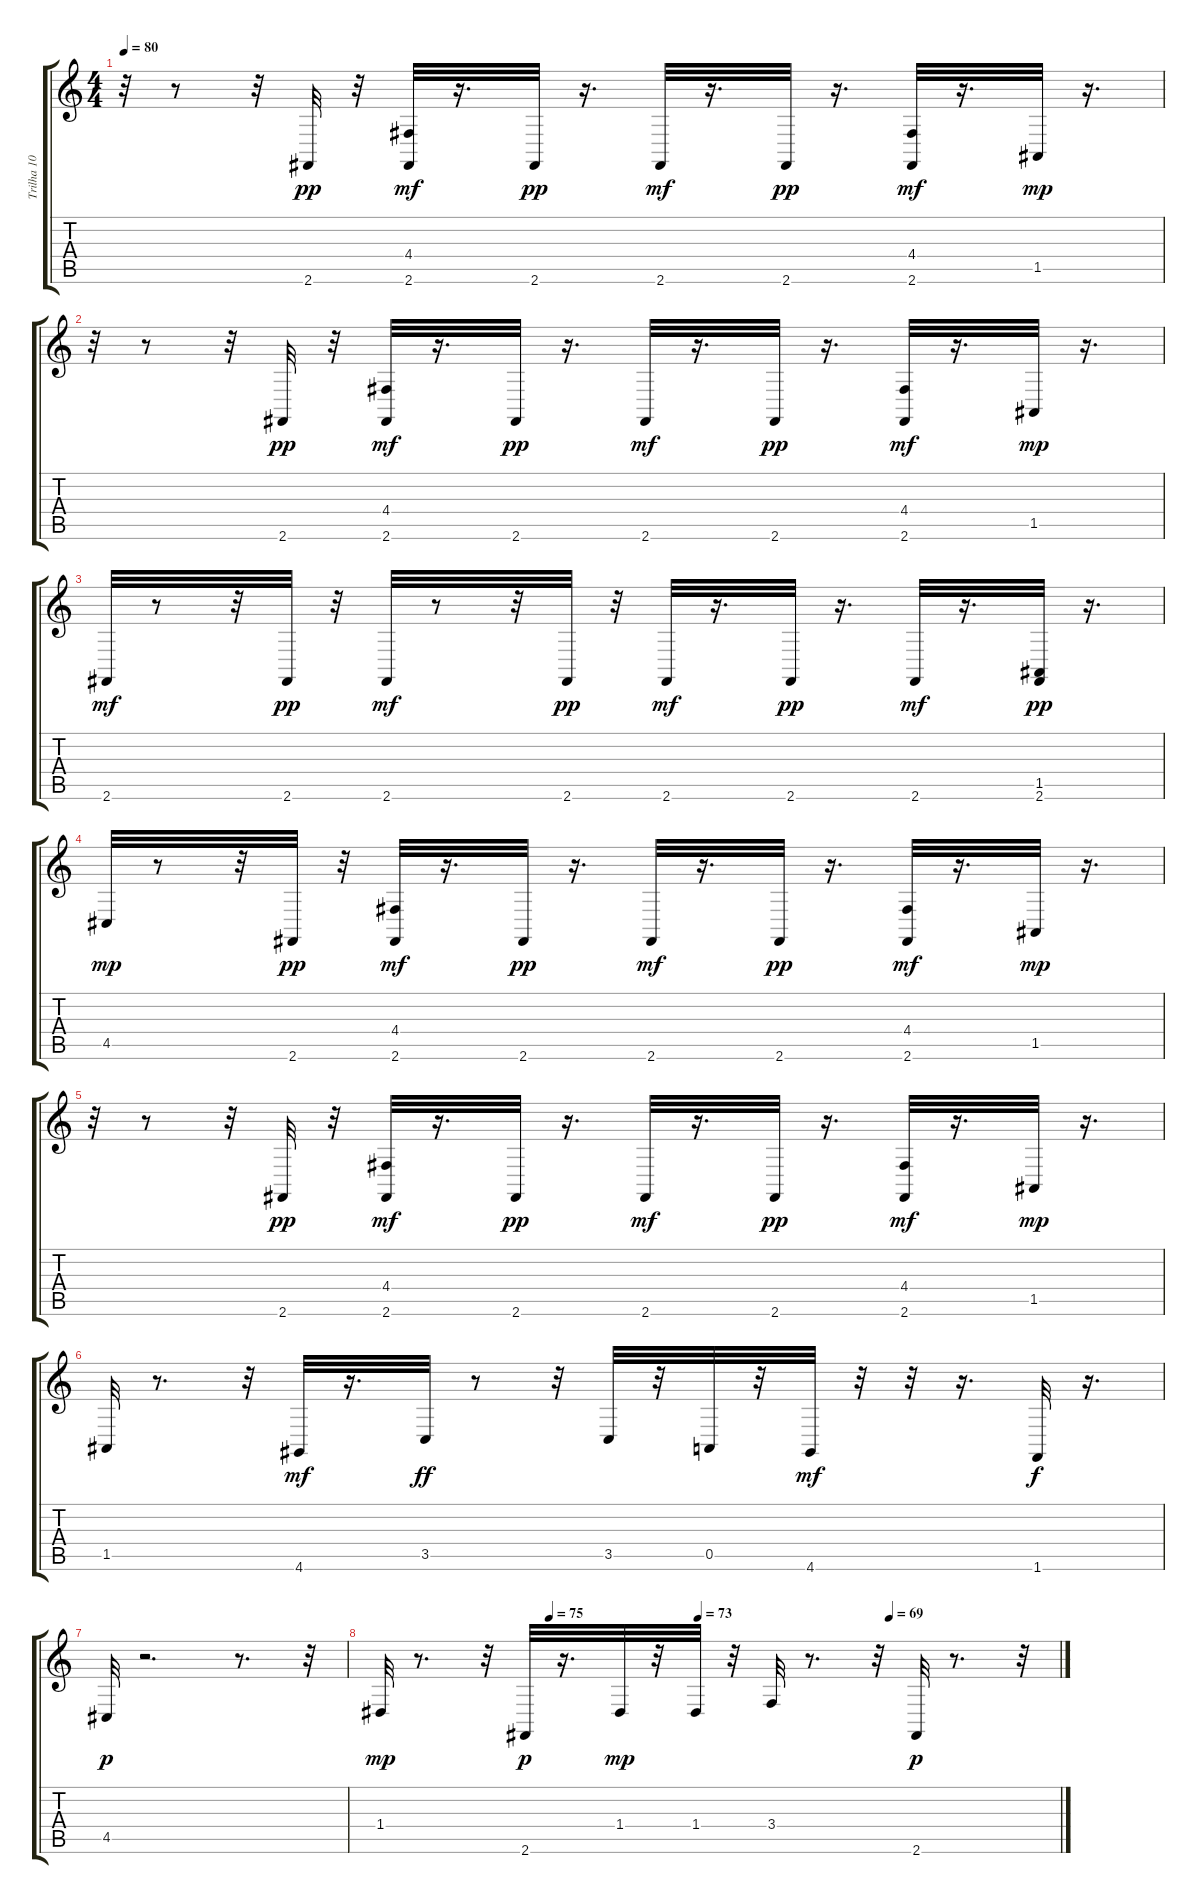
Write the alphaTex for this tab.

\track ("Trilha 10" "Trilha 10") {instrument acousticgrandpiano}
\staff {score tabs}
\tuning (E4 B3 G3 D3 A2 E2) {hide}
\ts (4 4)
\tempo 80
\clef g2
\ks c
r.32{dy mp} r.8 r.32 2.6.32{dy pp} r.32 (4.4 2.6).32{dy mf} r.16{d} 2.6.32{dy pp} r.16{d} 2.6.32{dy mf} r.16{d} 2.6.32{dy pp} r.16{d} (4.4 2.6).32{dy mf} r.16{d} 1.5.32{dy mp} r.16{d} |
r.32 r.8 r.32 2.6.32{dy pp} r.32 (4.4 2.6).32{dy mf} r.16{d} 2.6.32{dy pp} r.16{d} 2.6.32{dy mf} r.16{d} 2.6.32{dy pp} r.16{d} (4.4 2.6).32{dy mf} r.16{d} 1.5.32{dy mp} r.16{d} |
2.6.32{dy mf} r.8 r.32 2.6.32{dy pp} r.32 2.6.32{dy mf} r.8 r.32 2.6.32{dy pp} r.32 2.6.32{dy mf} r.16{d} 2.6.32{dy pp} r.16{d} 2.6.32{dy mf} r.16{d} (1.5 2.6).32{dy pp} r.16{d} |
4.5.32{dy mp} r.8 r.32 2.6.32{dy pp} r.32 (4.4 2.6).32{dy mf} r.16{d} 2.6.32{dy pp} r.16{d} 2.6.32{dy mf} r.16{d} 2.6.32{dy pp} r.16{d} (4.4 2.6).32{dy mf} r.16{d} 1.5.32{dy mp} r.16{d} |
r.32 r.8 r.32 2.6.32{dy pp} r.32 (4.4 2.6).32{dy mf} r.16{d} 2.6.32{dy pp} r.16{d} 2.6.32{dy mf} r.16{d} 2.6.32{dy pp} r.16{d} (4.4 2.6).32{dy mf} r.16{d} 1.5.32{dy mp} r.16{d} |
1.5.32 r.8{d} r.32 4.6.32{dy mf} r.16{d} 3.5.32{dy ff} r.8 r.32 3.5.32 r.32 0.5.32 r.32 4.6.32{dy mf} r.32 r.32 r.16{d} 1.6.32{dy f} r.16{d} |
4.5.32{dy p} r.2{d} r.8{d} r.32 |
\tempo (75 0.25)
\tempo (73 0.46875)
\tempo (69 0.75)
1.4.32{dy mp} r.8{d} r.32 2.6.32{dy p} r.16{d} 1.4.32{dy mp} r.32 1.4.32 r.32 3.4.32 r.8{d} r.32 2.6.32{dy p} r.8{d} r.32
